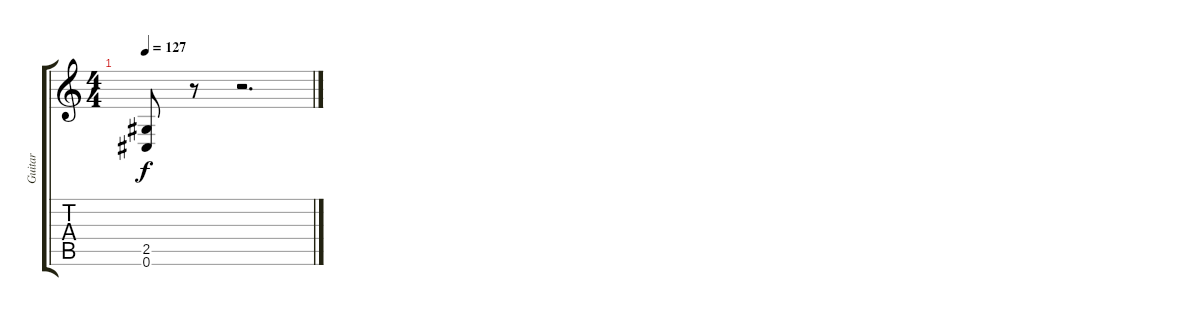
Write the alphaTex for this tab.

\track ("Guitar" "Guitar") {instrument distortionguitar}
\staff {score tabs}
\tuning (Db4 Ab3 E3 B2 Gb2 Db2) {hide}
\ts (4 4)
\tempo 127
\clef g2
\ks c
(2.5 0.6).8{dy f} r.8 r.2{d}
